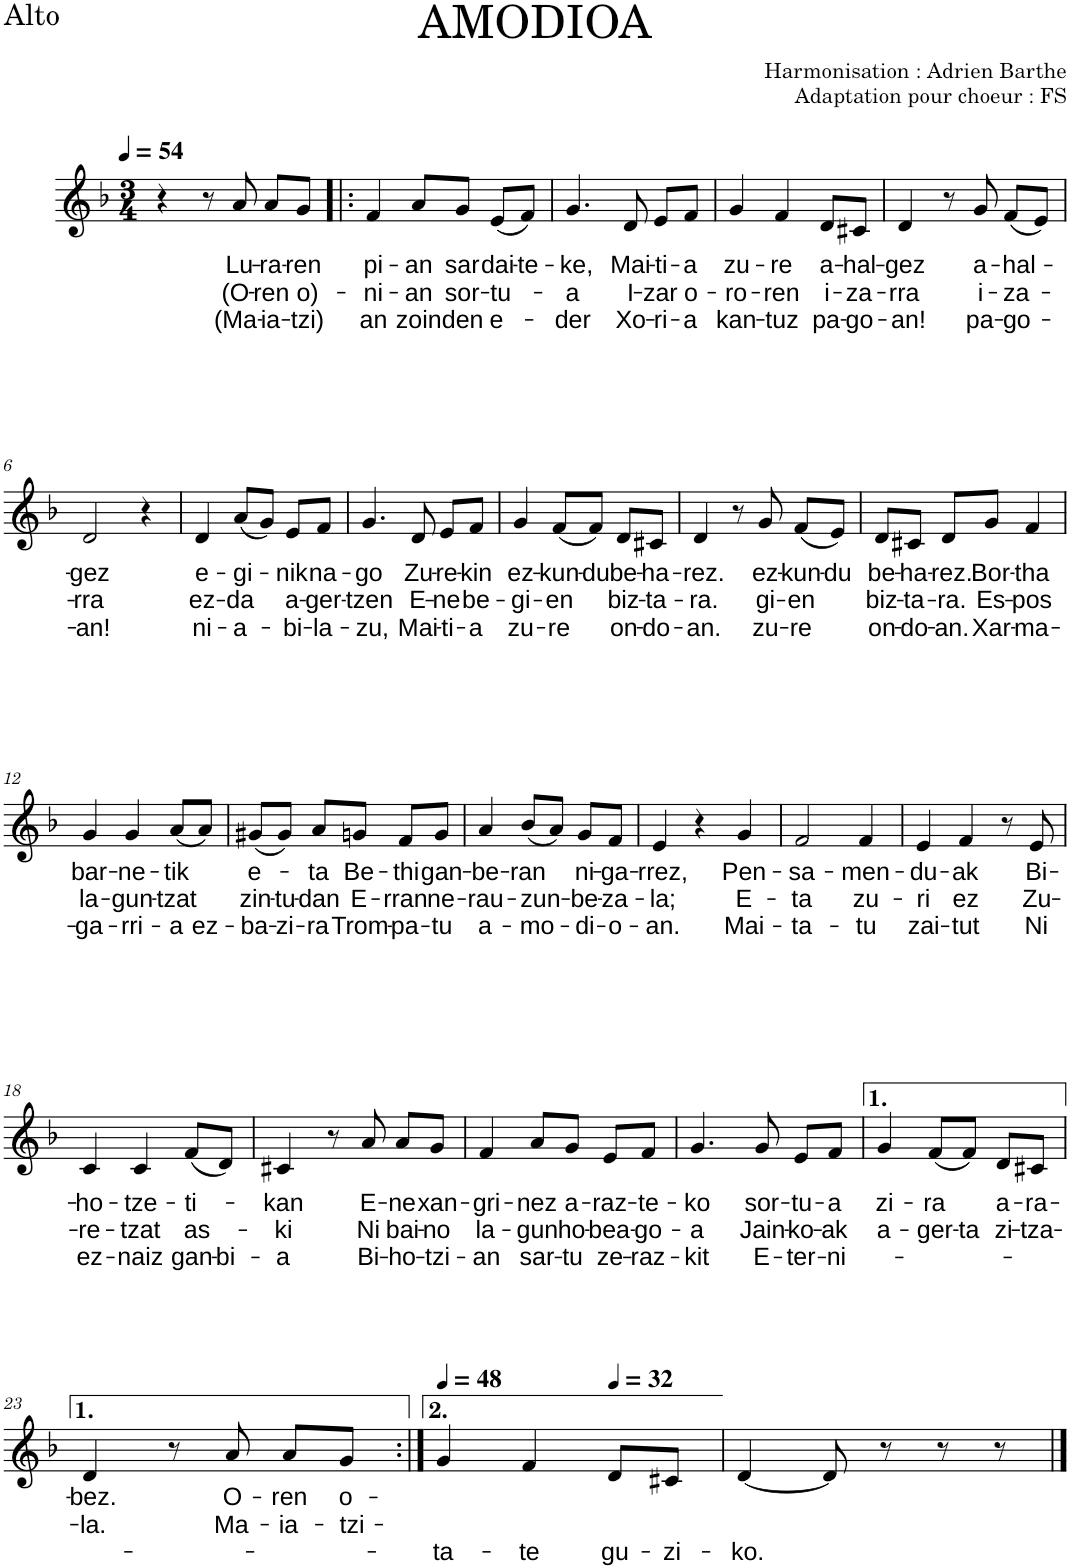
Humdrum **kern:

**kern	**text	**text	**text
*part1	*part1	*part1	*part1
*staff1	*staff1	*staff1	*staff1
*I"Alto	*	*	*
*I'A.	*	*	*
*clefG2	*	*	*
*k[b-]	*	*	*
*M3/4	*	*	*
*MM54	*	*	*
=1	=1	=1	=1
4r	.	.	.
8r	.	.	.
!	!LO:LY:b	!LO:LY:b	!LO:LY:b
8a/	Lu-	(O-	(Ma-
!	!LO:LY:b	!LO:LY:b	!LO:LY:b
8a/L	-ra-	-ren	-ia-
!	!LO:LY:b	!LO:LY:b	!LO:LY:b
8g/J	-ren	o)-	-tzi)
=2!|:	=2!|:	=2!|:	=2!|:
!	!LO:LY:b	!LO:LY:b	!LO:LY:b
4f/	pi-	-ni-	an
!	!LO:LY:b	!LO:LY:b	!LO:LY:b
8a/L	-an	-an	zoin
!	!LO:LY:b	!LO:LY:b	!LO:LY:b
8g/J	sar	sor-	den
!	!LO:LY:b	!LO:LY:b	!LO:LY:b
(8e/L	dai-	-tu-	e-
!	!LO:LY:b	!	!
8f/J)	-te-	.	.
=3	=3	=3	=3
!	!LO:LY:b	!LO:LY:b	!LO:LY:b
4.g/	-ke,	-a	-der
!	!LO:LY:b	!LO:LY:b	!LO:LY:b
8d/	Mai-	I-	Xo-
!	!LO:LY:b	!LO:LY:b	!LO:LY:b
8e/L	-ti-	-zar	-ri-
!	!LO:LY:b	!LO:LY:b	!LO:LY:b
8f/J	-a	o-	-a
=4	=4	=4	=4
!	!LO:LY:b	!LO:LY:b	!LO:LY:b
4g/	zu-	-ro-	kan-
!	!LO:LY:b	!LO:LY:b	!LO:LY:b
4f/	-re	-ren	-tuz
!	!LO:LY:b	!LO:LY:b	!LO:LY:b
8d/L	a-	i-	pa-
!	!LO:LY:b	!LO:LY:b	!LO:LY:b
8c#X/J	-hal-	-za-	-go-
=5	=5	=5	=5
!	!LO:LY:b	!LO:LY:b	!LO:LY:b
4d/	-gez	-rra	-an!
8r	.	.	.
!	!LO:LY:b	!LO:LY:b	!LO:LY:b
8g/	a-	i-	pa-
!	!LO:LY:b	!LO:LY:b	!LO:LY:b
(8f/L	-hal-	-za-	-go-
8e/J)	.	.	.
!!LO:LB:g=z
=6	=6	=6	=6
!	!LO:LY:b	!LO:LY:b	!LO:LY:b
2d/	-gez	-rra	-an!
4r	.	.	.
=7	=7	=7	=7
!	!LO:LY:b	!LO:LY:b	!LO:LY:b
4d/	e-	ez-	ni-
!	!LO:LY:b	!LO:LY:b	!LO:LY:b
(8a/L	-gi-	-da	-a-
8g/J)	.	.	.
!	!LO:LY:b	!LO:LY:b	!LO:LY:b
8e/L	-nik	a-	-bi-
!	!LO:LY:b	!LO:LY:b	!LO:LY:b
8f/J	na-	-ger-	-la-
=8	=8	=8	=8
!	!LO:LY:b	!LO:LY:b	!LO:LY:b
4.g/	-go	-tzen	-zu,
!	!LO:LY:b	!LO:LY:b	!LO:LY:b
8d/	Zu-	E-	Mai-
!	!LO:LY:b	!LO:LY:b	!LO:LY:b
8e/L	-re-	-ne	-ti-
!	!LO:LY:b	!LO:LY:b	!LO:LY:b
8f/J	-kin	be-	-a
=9	=9	=9	=9
!	!LO:LY:b	!LO:LY:b	!LO:LY:b
4g/	ez-	-gi-	zu-
!	!LO:LY:b	!LO:LY:b	!LO:LY:b
(8f/L	-kun-	-en	-re
!	!LO:LY:b	!	!
8f/J)	-du	.	.
!	!LO:LY:b	!LO:LY:b	!LO:LY:b
8d/L	be-	biz-	on-
!	!LO:LY:b	!LO:LY:b	!LO:LY:b
8c#X/J	-ha-	-ta-	-do-
=10	=10	=10	=10
!	!LO:LY:b	!LO:LY:b	!LO:LY:b
4d/	-rez.	-ra.	-an.
8r	.	.	.
!	!LO:LY:b	!LO:LY:b	!LO:LY:b
8g/	ez-	-gi-	zu-
!	!LO:LY:b	!LO:LY:b	!LO:LY:b
(8f/L	-kun-	-en	-re
!	!LO:LY:b	!	!
8e/J)	-du	.	.
=11	=11	=11	=11
!	!LO:LY:b	!LO:LY:b	!LO:LY:b
8d/L	be-	biz-	on-
!	!LO:LY:b	!LO:LY:b	!LO:LY:b
8c#X/J	-ha-	-ta-	-do-
!	!LO:LY:b	!LO:LY:b	!LO:LY:b
8d/L	-rez.	-ra.	-an.
!	!LO:LY:b	!LO:LY:b	!LO:LY:b
8g/J	Bor-	Es-	Xar-
!	!LO:LY:b	!LO:LY:b	!LO:LY:b
4f/	-tha	-pos	-ma-
!!LO:LB:g=z
=12	=12	=12	=12
!	!LO:LY:b	!LO:LY:b	!LO:LY:b
4g/	bar-	la-	-ga-
!	!LO:LY:b	!LO:LY:b	!LO:LY:b
4g/	-ne-	-gun-	-rri-
!	!LO:LY:b	!LO:LY:b	!LO:LY:b
(8a/L	-tik	-tzat	-a
!	!	!	!LO:LY:b
8a/J)	.	.	ez-
=13	=13	=13	=13
!	!LO:LY:b	!LO:LY:b	!LO:LY:b
(8g#X/L	e-	zin-	-ba-
!	!	!LO:LY:b	!LO:LY:b
8g#/J)	.	-tu-	-zi-
!	!LO:LY:b	!LO:LY:b	!LO:LY:b
8a/L	-ta	-dan	-ra
!	!LO:LY:b	!LO:LY:b	!LO:LY:b
8gn/J	Be-	E-	Trom-
!	!LO:LY:b	!LO:LY:b	!LO:LY:b
8f/L	-thi	-rran	-pa-
!	!LO:LY:b	!LO:LY:b	!LO:LY:b
8g/J	gan-	ne-	-tu
=14	=14	=14	=14
!	!LO:LY:b	!LO:LY:b	!LO:LY:b
4a/	-be-	-rau-	a-
!	!LO:LY:b	!LO:LY:b	!LO:LY:b
(8b-/L	-ran	-zun-	-mo-
8a/J)	.	.	.
!	!LO:LY:b	!LO:LY:b	!LO:LY:b
8g/L	ni-	-be-	-di-
!	!LO:LY:b	!LO:LY:b	!LO:LY:b
8f/J	-ga-	-za-	-o-
=15	=15	=15	=15
!	!LO:LY:b	!LO:LY:b	!LO:LY:b
4e/	-rrez,	-la;	-an.
4r	.	.	.
!	!LO:LY:b	!LO:LY:b	!LO:LY:b
4g/	Pen-	E-	Mai-
=16	=16	=16	=16
!	!LO:LY:b	!LO:LY:b	!LO:LY:b
2f/	-sa-	-ta	-ta-
!	!LO:LY:b	!LO:LY:b	!LO:LY:b
4f/	-men-	zu-	-tu
=17	=17	=17	=17
!	!LO:LY:b	!LO:LY:b	!LO:LY:b
4e/	-du-	-ri	zai-
!	!LO:LY:b	!LO:LY:b	!LO:LY:b
4f/	-ak	ez	-tut
8r	.	.	.
!	!LO:LY:b	!LO:LY:b	!LO:LY:b
8e/	Bi-	Zu-	Ni
!!LO:LB:g=z
=18	=18	=18	=18
!	!LO:LY:b	!LO:LY:b	!LO:LY:b
4c/	-ho-	-re-	ez-
!	!LO:LY:b	!LO:LY:b	!LO:LY:b
4c/	-tze-	-tzat	-naiz
!	!LO:LY:b	!LO:LY:b	!LO:LY:b
(8f/L	-ti-	as-	gan-
!	!	!	!LO:LY:b
8d/J)	.	.	-bi-
=19	=19	=19	=19
!	!LO:LY:b	!LO:LY:b	!LO:LY:b
4c#X/	-kan	-ki	-a
8r	.	.	.
!	!LO:LY:b	!LO:LY:b	!LO:LY:b
8a/	E-	Ni	Bi-
!	!LO:LY:b	!LO:LY:b	!LO:LY:b
8a/L	-ne	bai-	-ho-
!	!LO:LY:b	!LO:LY:b	!LO:LY:b
8g/J	xan-	-no	-tzi-
=20	=20	=20	=20
!	!LO:LY:b	!LO:LY:b	!LO:LY:b
4f/	-gri-	la-	-an
!	!LO:LY:b	!LO:LY:b	!LO:LY:b
8a/L	-nez	-gun	sar-
!	!LO:LY:b	!LO:LY:b	!LO:LY:b
8g/J	a-	ho-	-tu
!	!LO:LY:b	!LO:LY:b	!LO:LY:b
8e/L	-raz-	-bea-	ze-
!	!LO:LY:b	!LO:LY:b	!LO:LY:b
8f/J	-te-	-go-	-raz-
=21	=21	=21	=21
!	!LO:LY:b	!LO:LY:b	!LO:LY:b
4.g/	-ko	-a	-kit
!	!LO:LY:b	!LO:LY:b	!LO:LY:b
8g/	sor-	Jain-	E-
!	!LO:LY:b	!LO:LY:b	!LO:LY:b
8e/L	-tu-	-ko-	-ter-
!	!LO:LY:b	!LO:LY:b	!LO:LY:b
8f/J	-a	-ak	-ni-
=22	=22	=22	=22
!	!LO:LY:b	!LO:LY:b	!
4g/	zi-	a-	.
!	!LO:LY:b	!LO:LY:b	!
(8f/L	-ra	-ger-	.
!	!	!LO:LY:b	!
8f/J)	.	-ta	.
!	!LO:LY:b	!LO:LY:b	!
8d/L	a-	zi-	.
!	!LO:LY:b	!LO:LY:b	!
8c#X/J	-ra-	-tza-	.
!!LO:LB:g=z
=23	=23	=23	=23
!	!LO:LY:b	!LO:LY:b	!
4d/	-bez.	-la.	.
8r	.	.	.
!	!LO:LY:b	!LO:LY:b	!
8a/	O-	Ma-	.
!	!LO:LY:b	!LO:LY:b	!
8a/L	-ren	-ia-	.
!	!LO:LY:b	!LO:LY:b	!
8g/J	o-	-tzi-	.
=24:|!	=24:|!	=24:|!	=24:|!
*MM48	*	*	*
!	!	!	!LO:LY:b
4g/	.	.	-ta-
!	!	!	!LO:LY:b
4f/	.	.	-te
*MM32	*	*	*
!	!	!	!LO:LY:b
8d/L	.	.	gu-
!	!	!	!LO:LY:b
8c#X/J	.	.	-zi-
=25	=25	=25	=25
!	!	!	!LO:LY:b
[4d/	.	.	-ko.
8d/]	.	.	.
8r	.	.	.
8r	.	.	.
8r	.	.	.
==	==	==	==
*-	*-	*-	*-
